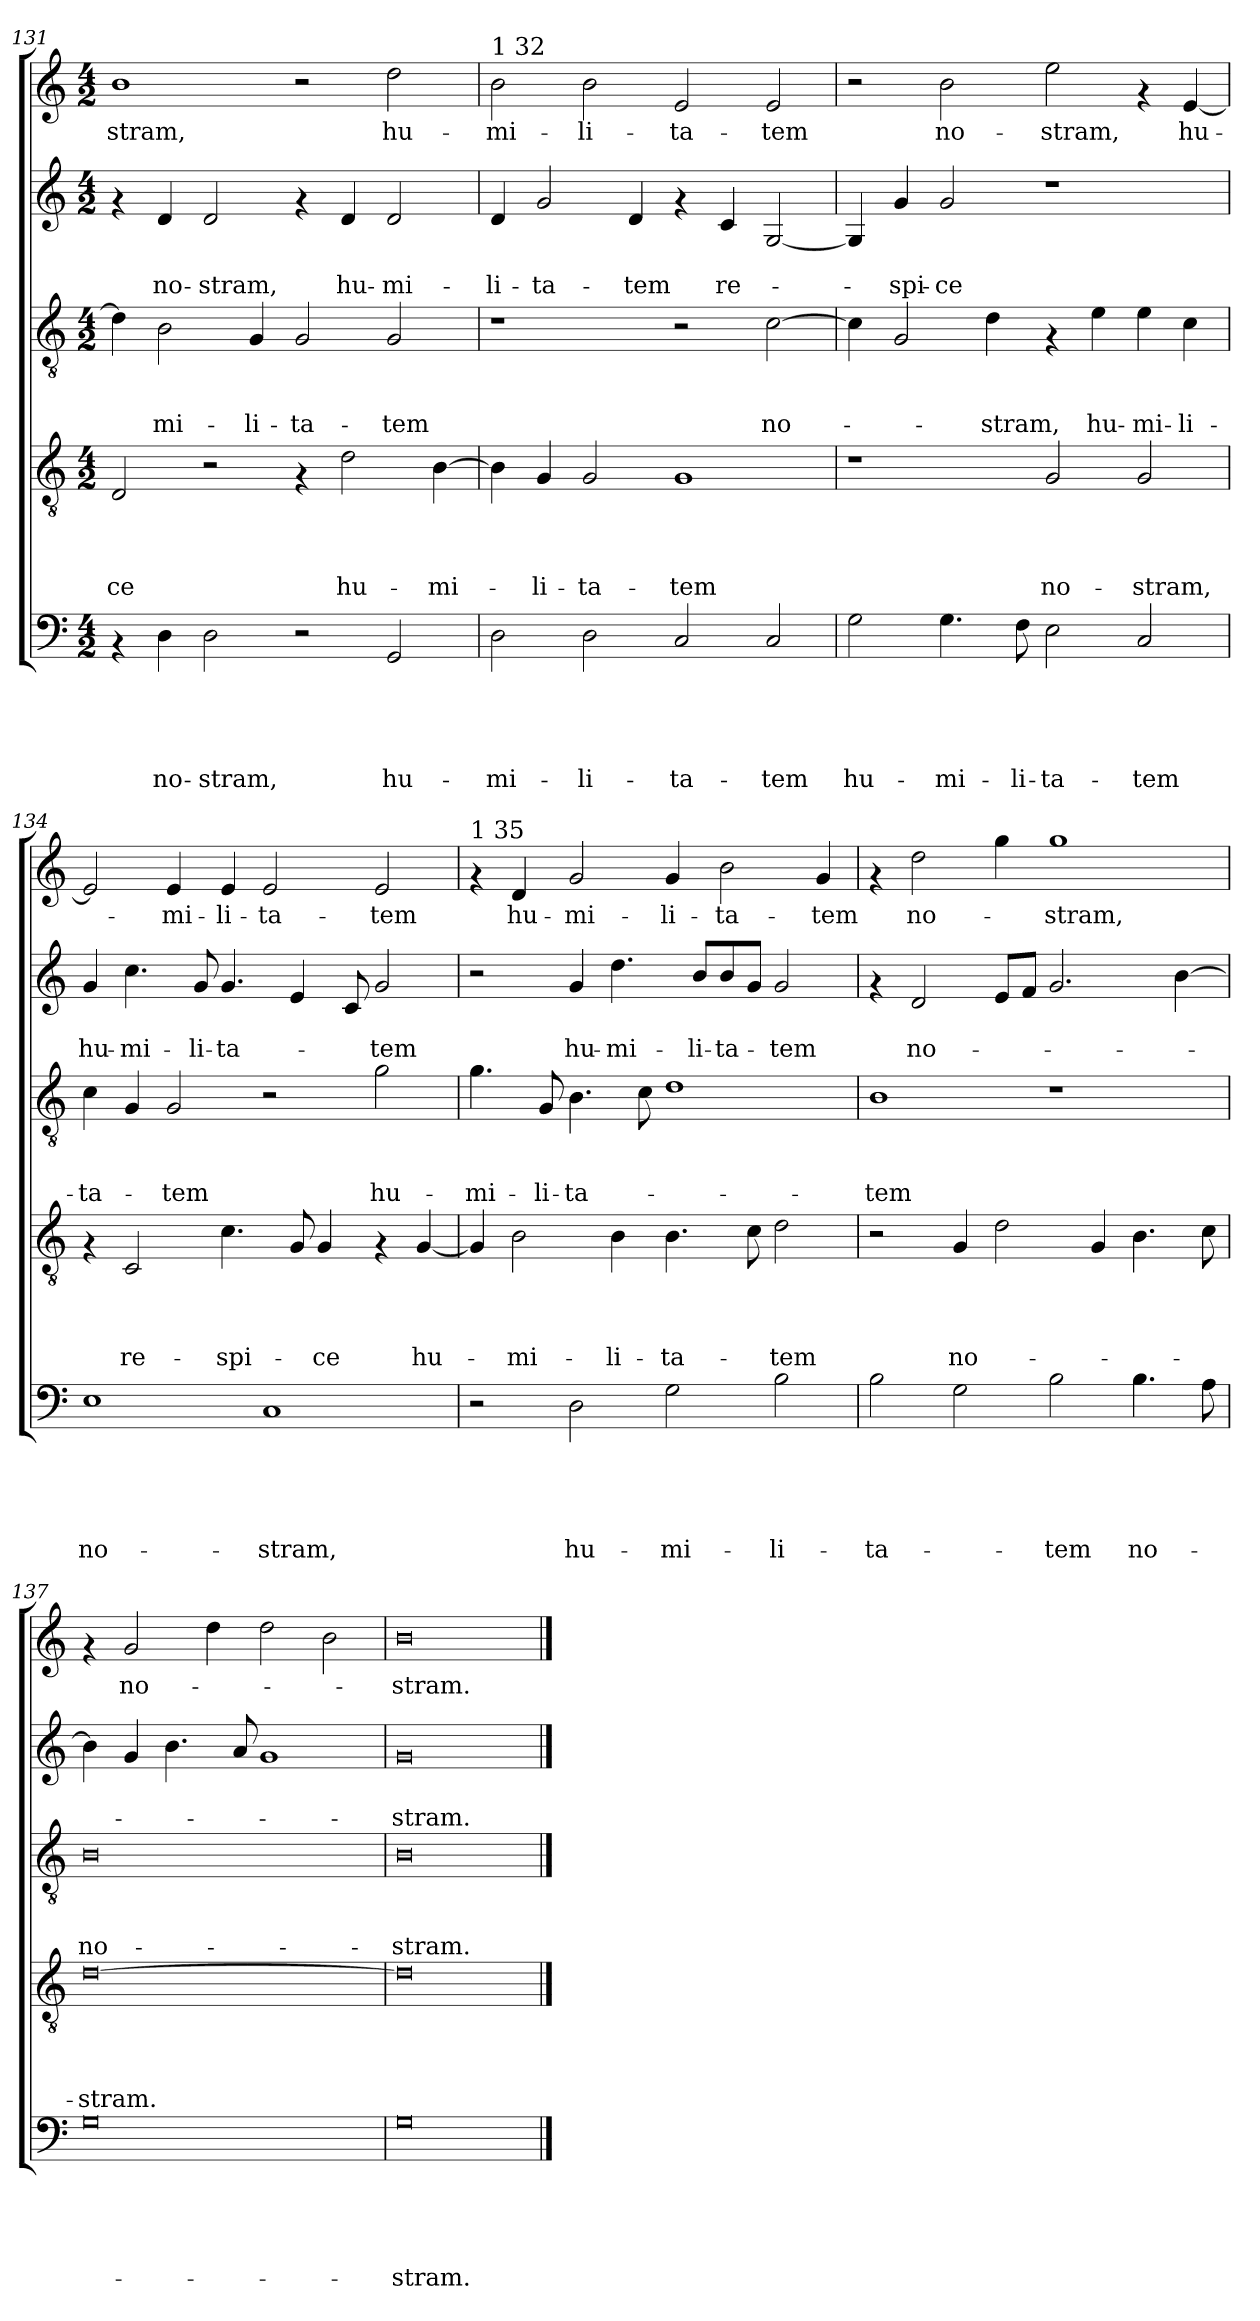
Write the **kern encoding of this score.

**kern	**text	**text	**text	**text	**text	**kern	**text	**text	**text	**text	**kern	**text	**text	**text	**kern	**text	**text	**kern	**text
*part5	*part5	*part5	*part5	*part5	*part5	*part4	*part4	*part4	*part4	*part4	*part3	*part3	*part3	*part3	*part2	*part2	*part2	*part1	*part1
*staff5	*staff5	*staff5	*staff5	*staff5	*staff5	*staff4	*staff4	*staff4	*staff4	*staff4	*staff3	*staff3	*staff3	*staff3	*staff2	*staff2	*staff2	*staff1	*staff1
*clefF4	*	*	*	*	*	*clefGv2	*	*	*	*	*clefGv2	*	*	*	*clefG2	*	*	*clefG2	*
*k[]	*	*	*	*	*	*k[]	*	*	*	*	*k[]	*	*	*	*k[]	*	*	*k[]	*
*C:	*	*	*	*	*	*C:	*	*	*	*	*C:	*	*	*	*C:	*	*	*C:	*
*M4/2	*	*	*	*	*	*M4/2	*	*	*	*	*M4/2	*	*	*	*M4/2	*	*	*M4/2	*
=131	=131	=131	=131	=131	=131	=131	=131	=131	=131	=131	=131	=131	=131	=131	=131	=131	=131	=131	=131
!	!	!	!	!	!	!	!	!	!	!LO:LY:b	!	!	!	!	!	!	!	!	!LO:LY:b
4rAA	.	.	.	.	.	2D/	.	.	.	-ce	4d\]	.	.	.	4rf	.	.	1b	-stram,
!	!	!	!	!	!LO:LY:b	!	!	!	!	!	!	!	!	!LO:LY:b	!	!	!LO:LY:b	!	!
4D\	.	.	.	.	no-	.	.	.	.	.	2B\	.	.	-mi-	4d/	.	no-	.	.
!	!	!	!	!	!LO:LY:b	!	!	!	!	!	!	!	!	!	!	!	!LO:LY:b	!	!
2D\	.	.	.	.	-stram,	2r	.	.	.	.	.	.	.	.	2d/	.	-stram,	.	.
!	!	!	!	!	!	!	!	!	!	!	!	!	!	!LO:LY:b	!	!	!	!	!
.	.	.	.	.	.	.	.	.	.	.	4G/	.	.	-li-	.	.	.	.	.
!	!	!	!	!	!	!	!	!	!	!	!	!	!	!LO:LY:b	!	!	!	!	!
2r	.	.	.	.	.	4rF	.	.	.	.	2G/	.	.	-ta-	4rf	.	.	2r	.
!	!	!	!	!	!	!	!	!	!	!LO:LY:b	!	!	!	!	!	!	!LO:LY:b	!	!
.	.	.	.	.	.	2d\	.	.	.	hu-	.	.	.	.	4d/	.	hu-	.	.
!	!	!	!	!	!LO:LY:b	!	!	!	!	!	!	!	!	!LO:LY:b	!	!	!LO:LY:b	!	!LO:LY:b
2GG/	.	.	.	.	hu-	.	.	.	.	.	2G/	.	.	-tem	2d/	.	-mi-	2dd\	hu-
!	!	!	!	!	!	!	!	!	!	!LO:LY:b	!	!	!	!	!	!	!	!	!
.	.	.	.	.	.	[<4B\	.	.	.	-mi-	.	.	.	.	.	.	.	.	.
!!LO:LB:g=z
=132	=132	=132	=132	=132	=132	=132	=132	=132	=132	=132	=132	=132	=132	=132	=132	=132	=132	=132	=132
!	!	!	!	!	!	!	!	!	!	!	!	!	!	!	!	!	!	!LO:TX:a:t=1 32	!
!	!	!	!	!	!LO:LY:b	!	!	!	!	!	!	!	!	!	!	!	!LO:LY:b	!	!LO:LY:b
2D\	.	.	.	.	-mi-	4B\]	.	.	.	.	1r	.	.	.	4d/	.	-li-	2b\	-mi-
!	!	!	!	!	!	!	!	!	!	!LO:LY:b	!	!	!	!	!	!	!LO:LY:b	!	!
.	.	.	.	.	.	4G/	.	.	.	-li-	.	.	.	.	2g/	.	-ta-	.	.
!	!	!	!	!	!LO:LY:b	!	!	!	!	!LO:LY:b	!	!	!	!	!	!	!	!	!LO:LY:b
2D\	.	.	.	.	-li-	2G/	.	.	.	-ta-	.	.	.	.	.	.	.	2b\	-li-
!	!	!	!	!	!	!	!	!	!	!	!	!	!	!	!	!	!LO:LY:b	!	!
.	.	.	.	.	.	.	.	.	.	.	.	.	.	.	4d/	.	-tem	.	.
!	!	!	!	!	!LO:LY:b	!	!	!	!	!LO:LY:b	!	!	!	!	!	!	!	!	!LO:LY:b
2C/	.	.	.	.	-ta-	1G	.	.	.	-tem	2r	.	.	.	4rf	.	.	2e/	-ta-
!	!	!	!	!	!	!	!	!	!	!	!	!	!	!	!	!	!LO:LY:b	!	!
.	.	.	.	.	.	.	.	.	.	.	.	.	.	.	4c/	.	re-	.	.
!	!	!	!	!	!LO:LY:b	!	!	!	!	!	!	!	!	!LO:LY:b	!	!	!	!	!LO:LY:b
2C/	.	.	.	.	-tem	.	.	.	.	.	[>2c\	.	.	no-	[<2G/	.	.	2e/	-tem
=133	=133	=133	=133	=133	=133	=133	=133	=133	=133	=133	=133	=133	=133	=133	=133	=133	=133	=133	=133
!	!	!	!	!	!LO:LY:b	!	!	!	!	!	!	!	!	!	!	!	!	!	!
2G\	.	.	.	.	hu-	1r	.	.	.	.	4c\]	.	.	.	4G/]	.	.	2r	.
!	!	!	!	!	!	!	!	!	!	!	!	!	!	!	!	!	!LO:LY:b	!	!
.	.	.	.	.	.	.	.	.	.	.	2G/	.	.	.	4g/	.	-spi-	.	.
!	!	!	!	!	!LO:LY:b	!	!	!	!	!	!	!	!	!	!	!	!LO:LY:b	!	!LO:LY:b
4.G\	.	.	.	.	-mi-	.	.	.	.	.	.	.	.	.	2g/	.	-ce	2b\	no-
!	!	!	!	!	!	!	!	!	!	!	!	!	!	!LO:LY:b	!	!	!	!	!
.	.	.	.	.	.	.	.	.	.	.	4d\	.	.	-stram,	.	.	.	.	.
!	!	!	!	!	!LO:LY:b	!	!	!	!	!	!	!	!	!	!	!	!	!	!
8F\	.	.	.	.	-li-	.	.	.	.	.	.	.	.	.	.	.	.	.	.
!	!	!	!	!	!LO:LY:b	!	!	!	!	!LO:LY:b	!	!	!	!	!	!	!	!	!LO:LY:b
2E\	.	.	.	.	-ta-	2G/	.	.	.	no-	4rF	.	.	.	1r	.	.	2ee\	-stram,
!	!	!	!	!	!	!	!	!	!	!	!	!	!	!LO:LY:b	!	!	!	!	!
.	.	.	.	.	.	.	.	.	.	.	4e\	.	.	hu-	.	.	.	.	.
!	!	!	!	!	!LO:LY:b	!	!	!	!	!LO:LY:b	!	!	!	!LO:LY:b	!	!	!	!	!
2C/	.	.	.	.	-tem	2G/	.	.	.	-stram,	4e\	.	.	-mi-	.	.	.	4rf	.
!	!	!	!	!	!	!	!	!	!	!	!	!	!	!LO:LY:b	!	!	!	!	!LO:LY:b
.	.	.	.	.	.	.	.	.	.	.	4c\	.	.	-li-	.	.	.	[<4e/	hu-
=134	=134	=134	=134	=134	=134	=134	=134	=134	=134	=134	=134	=134	=134	=134	=134	=134	=134	=134	=134
!	!	!	!	!	!LO:LY:b	!	!	!	!	!	!	!	!	!LO:LY:b	!	!	!LO:LY:b	!	!
1E	.	.	.	.	no-	4rF	.	.	.	.	4c\	.	.	-ta-	4g/	.	hu-	2e/]	.
!	!	!	!	!	!	!	!	!	!	!LO:LY:b	!	!	!	!	!	!	!LO:LY:b	!	!
.	.	.	.	.	.	2C/	.	.	.	re-	4G/	.	.	.	4.cc\	.	-mi-	.	.
!	!	!	!	!	!	!	!	!	!	!	!	!	!	!LO:LY:b	!	!	!	!	!LO:LY:b
.	.	.	.	.	.	.	.	.	.	.	2G/	.	.	-tem	.	.	.	4e/	-mi-
!	!	!	!	!	!	!	!	!	!	!	!	!	!	!	!	!	!LO:LY:b	!	!
.	.	.	.	.	.	.	.	.	.	.	.	.	.	.	8g/	.	-li-	.	.
!	!	!	!	!	!	!	!	!	!	!LO:LY:b	!	!	!	!	!	!	!LO:LY:b	!	!LO:LY:b
.	.	.	.	.	.	4.c\	.	.	.	-spi-	.	.	.	.	4.g/	.	-ta-	4e/	-li-
!	!	!	!	!	!LO:LY:b	!	!	!	!	!	!	!	!	!	!	!	!	!	!LO:LY:b
1C	.	.	.	.	-stram,	.	.	.	.	.	2r	.	.	.	.	.	.	2e/	-ta-
.	.	.	.	.	.	8G/	.	.	.	.	.	.	.	.	4e/	.	.	.	.
!	!	!	!	!	!	!	!	!	!	!LO:LY:b	!	!	!	!	!	!	!	!	!
.	.	.	.	.	.	4G/	.	.	.	-ce	.	.	.	.	.	.	.	.	.
.	.	.	.	.	.	.	.	.	.	.	.	.	.	.	8c/	.	.	.	.
!	!	!	!	!	!	!	!	!	!	!	!	!	!	!LO:LY:b	!	!	!LO:LY:b	!	!LO:LY:b
.	.	.	.	.	.	4rF	.	.	.	.	2g\	.	.	hu-	2g/	.	-tem	2e/	-tem
!	!	!	!	!	!	!	!	!	!	!LO:LY:b	!	!	!	!	!	!	!	!	!
.	.	.	.	.	.	[<4G/	.	.	.	hu-	.	.	.	.	.	.	.	.	.
!!LO:PB:g=z
=135	=135	=135	=135	=135	=135	=135	=135	=135	=135	=135	=135	=135	=135	=135	=135	=135	=135	=135	=135
!	!	!	!	!	!	!	!	!	!	!	!	!	!	!	!	!	!	!LO:TX:a:t=1 35	!
!	!	!	!	!	!	!	!	!	!	!	!	!	!	!LO:LY:b	!	!	!	!	!
2r	.	.	.	.	.	4G/]	.	.	.	.	4.g\	.	.	-mi-	2r	.	.	4rf	.
!	!	!	!	!	!	!	!	!	!	!LO:LY:b	!	!	!	!	!	!	!	!	!LO:LY:b
.	.	.	.	.	.	2B\	.	.	.	-mi-	.	.	.	.	.	.	.	4d/	hu-
!	!	!	!	!	!	!	!	!	!	!	!	!	!	!LO:LY:b	!	!	!	!	!
.	.	.	.	.	.	.	.	.	.	.	8G/	.	.	-li-	.	.	.	.	.
!	!	!	!	!	!LO:LY:b	!	!	!	!	!	!	!	!	!LO:LY:b	!	!	!LO:LY:b	!	!LO:LY:b
2D\	.	.	.	.	hu-	.	.	.	.	.	4.B\	.	.	-ta-	4g/	.	hu-	2g/	-mi-
!	!	!	!	!	!	!	!	!	!	!LO:LY:b	!	!	!	!	!	!	!LO:LY:b	!	!
.	.	.	.	.	.	4B\	.	.	.	-li-	.	.	.	.	4.dd\	.	-mi-	.	.
.	.	.	.	.	.	.	.	.	.	.	8c\	.	.	.	.	.	.	.	.
!	!	!	!	!	!LO:LY:b	!	!	!	!	!LO:LY:b	!	!	!	!	!	!	!	!	!LO:LY:b
2G\	.	.	.	.	-mi-	4.B\	.	.	.	-ta-	1d	.	.	.	.	.	.	4g/	-li-
!	!	!	!	!	!	!	!	!	!	!	!	!	!	!	!	!	!LO:LY:b	!	!
.	.	.	.	.	.	.	.	.	.	.	.	.	.	.	8b/L	.	-li-	.	.
!	!	!	!	!	!	!	!	!	!	!	!	!	!	!	!	!	!LO:LY:b	!	!LO:LY:b
.	.	.	.	.	.	.	.	.	.	.	.	.	.	.	8b/	.	-ta-	2b\	-ta-
.	.	.	.	.	.	8c\	.	.	.	.	.	.	.	.	8g/J	.	.	.	.
!	!	!	!	!	!LO:LY:b	!	!	!	!	!LO:LY:b	!	!	!	!	!	!	!LO:LY:b	!	!
2B\	.	.	.	.	-li-	2d\	.	.	.	-tem	.	.	.	.	2g/	.	-tem	.	.
!	!	!	!	!	!	!	!	!	!	!	!	!	!	!	!	!	!	!	!LO:LY:b
.	.	.	.	.	.	.	.	.	.	.	.	.	.	.	.	.	.	4g/	-tem
=136	=136	=136	=136	=136	=136	=136	=136	=136	=136	=136	=136	=136	=136	=136	=136	=136	=136	=136	=136
!	!	!	!	!	!LO:LY:b	!	!	!	!	!	!	!	!	!LO:LY:b	!	!	!	!	!
2B\	.	.	.	.	-ta-	2r	.	.	.	.	1B	.	.	-tem	4rf	.	.	4rf	.
!	!	!	!	!	!	!	!	!	!	!	!	!	!	!	!	!	!LO:LY:b	!	!LO:LY:b
.	.	.	.	.	.	.	.	.	.	.	.	.	.	.	2d/	.	no-	2dd\	no-
!	!	!	!	!	!	!	!	!	!	!LO:LY:b	!	!	!	!	!	!	!	!	!
2G\	.	.	.	.	.	4G/	.	.	.	no-	.	.	.	.	.	.	.	.	.
.	.	.	.	.	.	2d\	.	.	.	.	.	.	.	.	8e/L	.	.	4gg\	.
.	.	.	.	.	.	.	.	.	.	.	.	.	.	.	8f/J	.	.	.	.
!	!	!	!	!	!LO:LY:b	!	!	!	!	!	!	!	!	!	!	!	!	!	!LO:LY:b
2B\	.	.	.	.	-tem	.	.	.	.	.	1r	.	.	.	2.g/	.	.	1gg	-stram,
.	.	.	.	.	.	4G/	.	.	.	.	.	.	.	.	.	.	.	.	.
!	!	!	!	!	!LO:LY:b	!	!	!	!	!	!	!	!	!	!	!	!	!	!
4.B\	.	.	.	.	no-	4.B\	.	.	.	.	.	.	.	.	.	.	.	.	.
.	.	.	.	.	.	.	.	.	.	.	.	.	.	.	[>4b\	.	.	.	.
8A\	.	.	.	.	.	8c\	.	.	.	.	.	.	.	.	.	.	.	.	.
=137	=137	=137	=137	=137	=137	=137	=137	=137	=137	=137	=137	=137	=137	=137	=137	=137	=137	=137	=137
!	!	!	!	!	!	!	!	!	!	!LO:LY:b	!	!	!	!LO:LY:b	!	!	!	!	!
0G	.	.	.	.	.	[>0d	.	.	.	-stram.	0B	.	.	no-	4b\]	.	.	4rf	.
!	!	!	!	!	!	!	!	!	!	!	!	!	!	!	!	!	!	!	!LO:LY:b
.	.	.	.	.	.	.	.	.	.	.	.	.	.	.	4g/	.	.	2g/	no-
.	.	.	.	.	.	.	.	.	.	.	.	.	.	.	4.b\	.	.	.	.
.	.	.	.	.	.	.	.	.	.	.	.	.	.	.	.	.	.	4dd\	.
.	.	.	.	.	.	.	.	.	.	.	.	.	.	.	8a/	.	.	.	.
.	.	.	.	.	.	.	.	.	.	.	.	.	.	.	1g	.	.	2dd\	.
.	.	.	.	.	.	.	.	.	.	.	.	.	.	.	.	.	.	2b\	.
=138	=138	=138	=138	=138	=138	=138	=138	=138	=138	=138	=138	=138	=138	=138	=138	=138	=138	=138	=138
!	!	!	!	!	!LO:LY:b	!	!	!	!	!	!	!	!	!LO:LY:b	!	!	!LO:LY:b	!	!LO:LY:b
0G	.	.	.	.	-stram.	0d]	.	.	.	.	0B	.	.	-stram.	0g	.	-stram.	0b	-stram.
==	==	==	==	==	==	==	==	==	==	==	==	==	==	==	==	==	==	==	==
*-	*-	*-	*-	*-	*-	*-	*-	*-	*-	*-	*-	*-	*-	*-	*-	*-	*-	*-	*-
